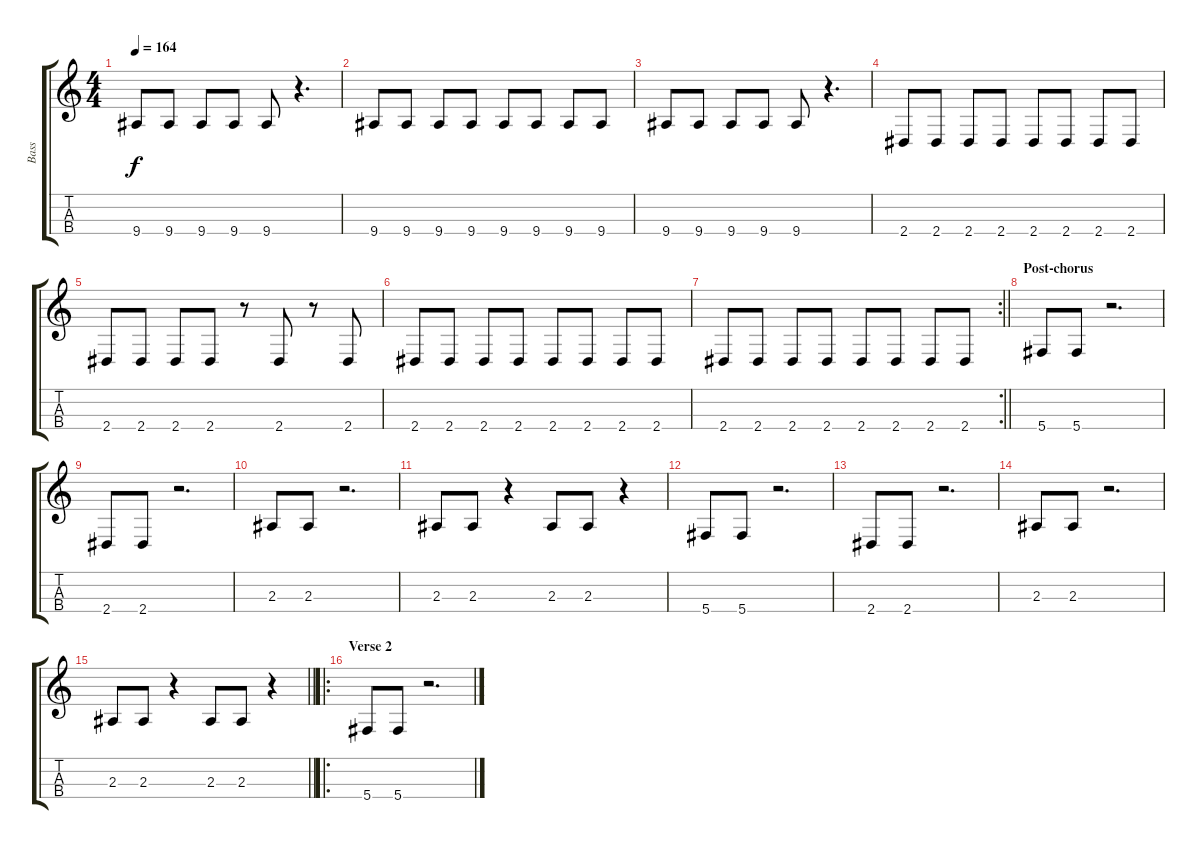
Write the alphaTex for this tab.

\track ("Bass" "Bass") {instrument electricbasspick}
\staff {score tabs}
\tuning (Gb3 Db3 Ab2 Db2) {hide}
\ts (4 4)
\tempo 164
\clef g2
\ks c
9.4.8{dy f} 9.4.8 9.4.8 9.4.8 9.4.8 r.4{d} |
9.4.8 9.4.8 9.4.8 9.4.8 9.4.8 9.4.8 9.4.8 9.4.8 |
9.4.8 9.4.8 9.4.8 9.4.8 9.4.8 r.4{d} |
2.4.8 2.4.8 2.4.8 2.4.8 2.4.8 2.4.8 2.4.8 2.4.8 |
2.4.8 2.4.8 2.4.8 2.4.8 r.8 2.4.8 r.8 2.4.8 |
2.4.8 2.4.8 2.4.8 2.4.8 2.4.8 2.4.8 2.4.8 2.4.8 |
\rc 2
\barLineRight lightlight
2.4.8 2.4.8 2.4.8 2.4.8 2.4.8 2.4.8 2.4.8 2.4.8 |
\section ("" "Post-chorus")
5.4.8 5.4.8 r.2{d} |
2.4.8 2.4.8 r.2{d} |
2.3.8 2.3.8 r.2{d} |
2.3.8 2.3.8 r.4 2.3.8 2.3.8 r.4 |
5.4.8 5.4.8 r.2{d} |
2.4.8 2.4.8 r.2{d} |
2.3.8 2.3.8 r.2{d} |
\barLineRight lightlight
2.3.8 2.3.8 r.4 2.3.8 2.3.8 r.4 |
\ro
\section ("" "Verse 2")
5.4.8 5.4.8 r.2{d}
